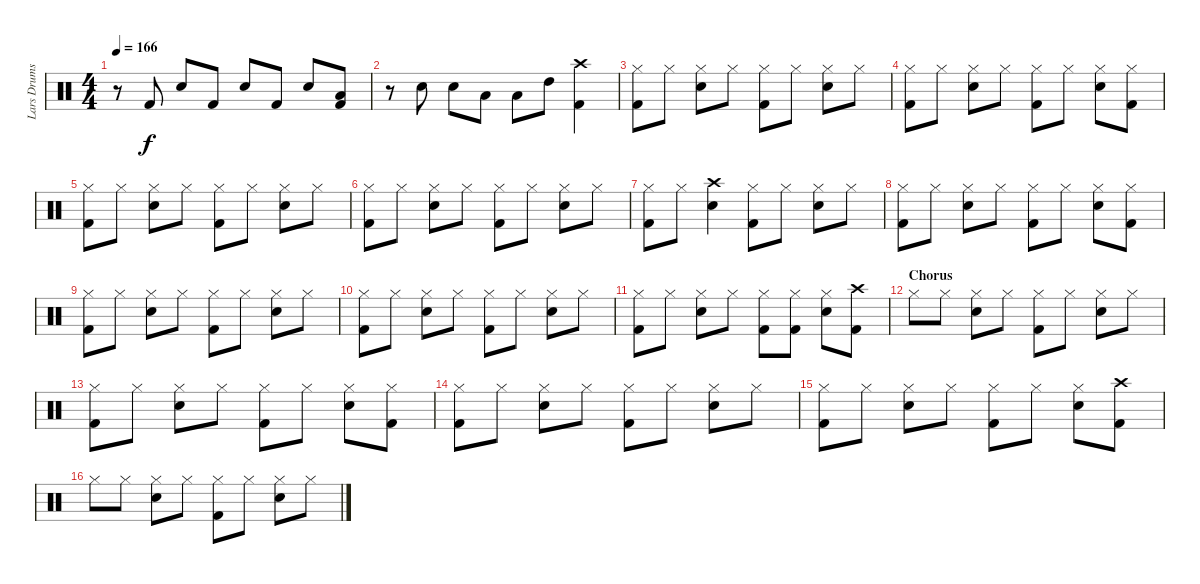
\track ("Lars Drums" "Lars Drums") {instrument percussion}
\staff {score}
\articulation defaults
\ts (4 4)
\tempo 166
\clef neutral
\ks c
r.8{dy f} "Kick (hit) 2".8 "Electric Snare (hit)".8 "Kick (hit) 2".8 "Electric Snare (hit)".8 "Kick (hit) 2".8 "Electric Snare (hit)".8 ("Low Tom (hit)" "Kick (hit) 2").8 |
r.8 "Electric Snare (hit)".8 "Electric Snare (hit)".8 "Low Tom (hit)".8 "Low Tom (hit)".8 "High Tom (hit)".8 ("Crash high (hit)" "Kick (hit) 2").4 |
("Hi-Hat (closed)" "Kick (hit) 2").8 "Hi-Hat (closed)".8 ("Hi-Hat (closed)" "Electric Snare (hit)").8 "Hi-Hat (closed)".8 ("Hi-Hat (closed)" "Kick (hit) 2").8 "Hi-Hat (closed)".8 ("Hi-Hat (closed)" "Electric Snare (hit)").8 "Hi-Hat (closed)".8 |
("Hi-Hat (closed)" "Kick (hit) 2").8 "Hi-Hat (closed)".8 ("Hi-Hat (closed)" "Electric Snare (hit)").8 "Hi-Hat (closed)".8 ("Hi-Hat (closed)" "Kick (hit) 2").8 "Hi-Hat (closed)".8 ("Hi-Hat (closed)" "Electric Snare (hit)").8 ("Hi-Hat (closed)" "Kick (hit) 2").8 |
("Hi-Hat (closed)" "Kick (hit) 2").8 "Hi-Hat (closed)".8 ("Hi-Hat (closed)" "Electric Snare (hit)").8 "Hi-Hat (closed)".8 ("Hi-Hat (closed)" "Kick (hit) 2").8 "Hi-Hat (closed)".8 ("Hi-Hat (closed)" "Electric Snare (hit)").8 "Hi-Hat (closed)".8 |
("Hi-Hat (closed)" "Kick (hit) 2").8 "Hi-Hat (closed)".8 ("Hi-Hat (closed)" "Electric Snare (hit)").8 "Hi-Hat (closed)".8 ("Hi-Hat (closed)" "Kick (hit) 2").8 "Hi-Hat (closed)".8 ("Hi-Hat (closed)" "Electric Snare (hit)").8 "Hi-Hat (closed)".8 |
("Hi-Hat (closed)" "Kick (hit) 2").8 "Hi-Hat (closed)".8 ("Crash high (hit)" "Electric Snare (hit)").4 ("Hi-Hat (closed)" "Kick (hit) 2").8 "Hi-Hat (closed)".8 ("Hi-Hat (closed)" "Electric Snare (hit)").8 "Hi-Hat (closed)".8 |
("Hi-Hat (closed)" "Kick (hit) 2").8 "Hi-Hat (closed)".8 ("Hi-Hat (closed)" "Electric Snare (hit)").8 "Hi-Hat (closed)".8 ("Hi-Hat (closed)" "Kick (hit) 2").8 "Hi-Hat (closed)".8 ("Hi-Hat (closed)" "Electric Snare (hit)").8 ("Hi-Hat (closed)" "Kick (hit) 2").8 |
("Hi-Hat (closed)" "Kick (hit) 2").8 "Hi-Hat (closed)".8 ("Hi-Hat (closed)" "Electric Snare (hit)").8 "Hi-Hat (closed)".8 ("Hi-Hat (closed)" "Kick (hit) 2").8 "Hi-Hat (closed)".8 ("Hi-Hat (closed)" "Electric Snare (hit)").8 "Hi-Hat (closed)".8 |
("Hi-Hat (closed)" "Kick (hit) 2").8 "Hi-Hat (closed)".8 ("Hi-Hat (closed)" "Electric Snare (hit)").8 "Hi-Hat (closed)".8 ("Hi-Hat (closed)" "Kick (hit) 2").8 "Hi-Hat (closed)".8 ("Hi-Hat (closed)" "Electric Snare (hit)").8 "Hi-Hat (closed)".8 |
("Hi-Hat (closed)" "Kick (hit) 2").8 "Hi-Hat (closed)".8 ("Hi-Hat (closed)" "Electric Snare (hit)").8 "Hi-Hat (closed)".8 ("Hi-Hat (closed)" "Kick (hit) 2").8 ("Hi-Hat (closed)" "Kick (hit) 2").8 ("Hi-Hat (closed)" "Electric Snare (hit)").8 ("Crash high (hit)" "Kick (hit) 2").8 |
\section ("" "Chorus")
"Hi-Hat (closed)".8 "Hi-Hat (closed)".8 ("Hi-Hat (closed)" "Electric Snare (hit)").8 "Hi-Hat (closed)".8 ("Hi-Hat (closed)" "Kick (hit) 2").8 "Hi-Hat (closed)".8 ("Hi-Hat (closed)" "Electric Snare (hit)").8 "Hi-Hat (closed)".8 |
("Hi-Hat (closed)" "Kick (hit) 2").8 "Hi-Hat (closed)".8 ("Hi-Hat (closed)" "Electric Snare (hit)").8 "Hi-Hat (closed)".8 ("Hi-Hat (closed)" "Kick (hit) 2").8 "Hi-Hat (closed)".8 ("Hi-Hat (closed)" "Electric Snare (hit)").8 ("Hi-Hat (closed)" "Kick (hit) 2").8 |
("Hi-Hat (closed)" "Kick (hit) 2").8 "Hi-Hat (closed)".8 ("Hi-Hat (closed)" "Electric Snare (hit)").8 "Hi-Hat (closed)".8 ("Hi-Hat (closed)" "Kick (hit) 2").8 "Hi-Hat (closed)".8 ("Hi-Hat (closed)" "Electric Snare (hit)").8 "Hi-Hat (closed)".8 |
("Hi-Hat (closed)" "Kick (hit) 2").8 "Hi-Hat (closed)".8 ("Hi-Hat (closed)" "Electric Snare (hit)").8 "Hi-Hat (closed)".8 ("Hi-Hat (closed)" "Kick (hit) 2").8 "Hi-Hat (closed)".8 ("Hi-Hat (closed)" "Electric Snare (hit)").8 ("Crash high (hit)" "Kick (hit) 2").8 |
"Hi-Hat (closed)".8 "Hi-Hat (closed)".8 ("Hi-Hat (closed)" "Electric Snare (hit)").8 "Hi-Hat (closed)".8 ("Hi-Hat (closed)" "Kick (hit) 2").8 "Hi-Hat (closed)".8 ("Hi-Hat (closed)" "Electric Snare (hit)").8 "Hi-Hat (closed)".8
